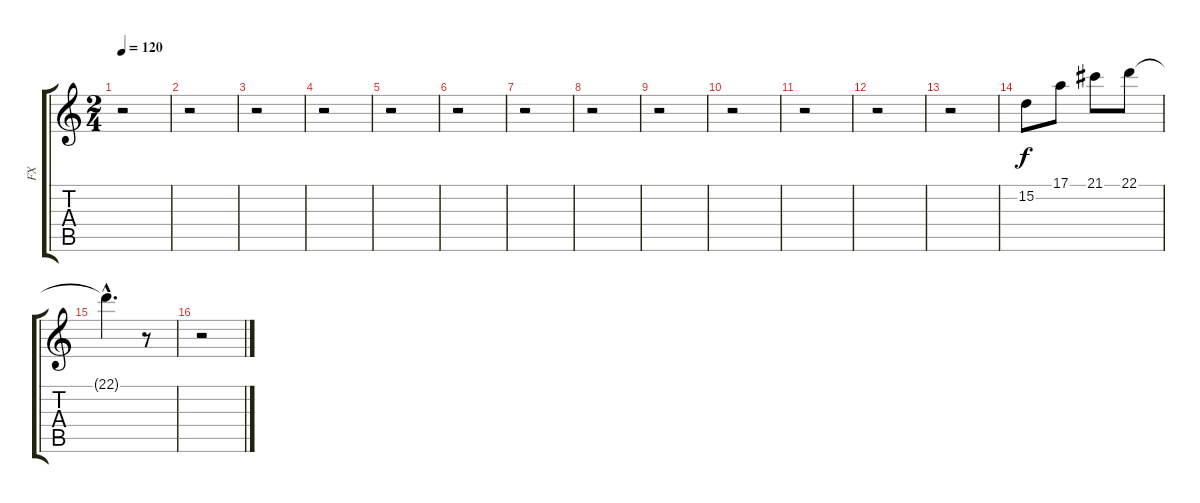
\track ("FX" "FX") {instrument fx5brightness}
\staff {score tabs}
\tuning (E4 B3 G3 D3 A2 E2) {hide}
\ts (2 4)
\tempo 120
\clef g2
\ks c
r.2{dy f instrument fx5brightness} |
r.2 |
r.2 |
r.2 |
r.2 |
r.2 |
r.2 |
r.2 |
r.2 |
r.2 |
r.2 |
r.2 |
r.2 |
15.2.8 17.1.8 21.1.8 22.1.8 |
22.1{hac t}.4{d} r.8 |
r.2
